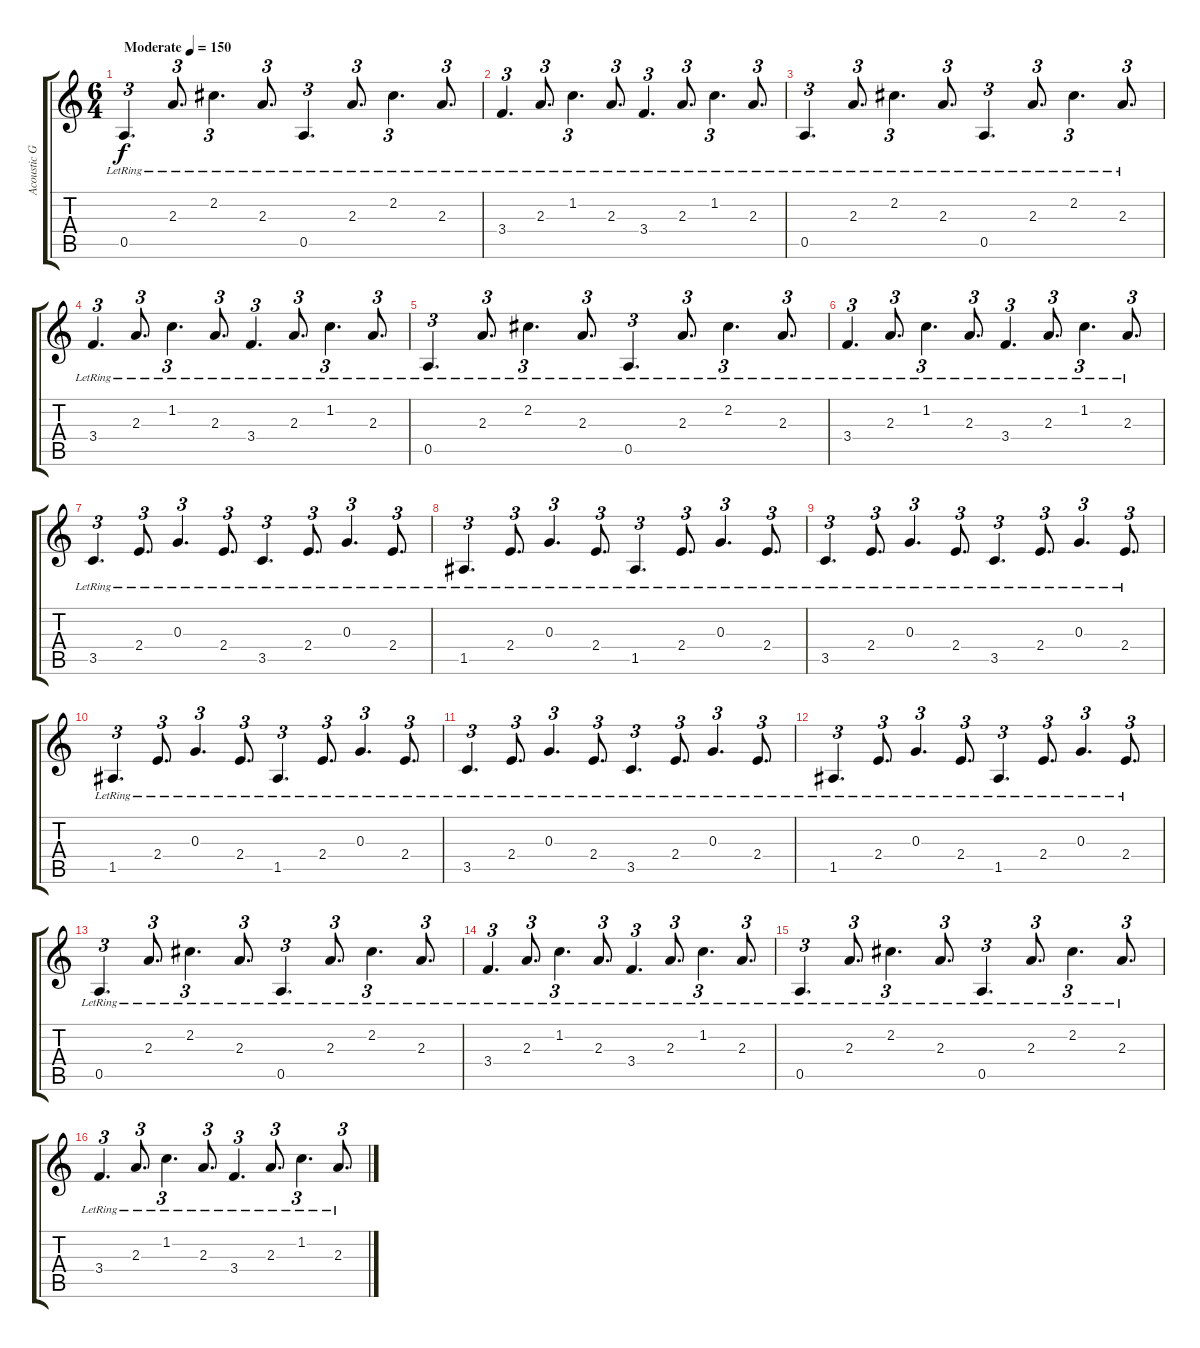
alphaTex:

\track ("Acoustic Guitar" "Acoustic G") {instrument acousticguitarsteel}
\staff {score tabs}
\tuning (E4 B3 G3 D3 A2 D2) {hide}
\ts (6 4)
\tempo (150 "Moderate")
\clef g2
\ks c
0.5{lr}.4{d tu (3 2) dy f instrument acousticguitarsteel} 2.3{lr}.8{d tu (3 2)} 2.2{lr}.4{d tu (3 2)} 2.3{lr}.8{d tu (3 2)} 0.5{lr}.4{d tu (3 2)} 2.3{lr}.8{d tu (3 2)} 2.2{lr}.4{d tu (3 2)} 2.3{lr}.8{d tu (3 2)} |
3.4{lr}.4{d tu (3 2)} 2.3{lr}.8{d tu (3 2)} 1.2{lr}.4{d tu (3 2)} 2.3{lr}.8{d tu (3 2)} 3.4{lr}.4{d tu (3 2)} 2.3{lr}.8{d tu (3 2)} 1.2{lr}.4{d tu (3 2)} 2.3{lr}.8{d tu (3 2)} |
0.5{lr}.4{d tu (3 2)} 2.3{lr}.8{d tu (3 2)} 2.2{lr}.4{d tu (3 2)} 2.3{lr}.8{d tu (3 2)} 0.5{lr}.4{d tu (3 2)} 2.3{lr}.8{d tu (3 2)} 2.2{lr}.4{d tu (3 2)} 2.3{lr}.8{d tu (3 2)} |
3.4{lr}.4{d tu (3 2)} 2.3{lr}.8{d tu (3 2)} 1.2{lr}.4{d tu (3 2)} 2.3{lr}.8{d tu (3 2)} 3.4{lr}.4{d tu (3 2)} 2.3{lr}.8{d tu (3 2)} 1.2{lr}.4{d tu (3 2)} 2.3{lr}.8{d tu (3 2)} |
0.5{lr}.4{d tu (3 2)} 2.3{lr}.8{d tu (3 2)} 2.2{lr}.4{d tu (3 2)} 2.3{lr}.8{d tu (3 2)} 0.5{lr}.4{d tu (3 2)} 2.3{lr}.8{d tu (3 2)} 2.2{lr}.4{d tu (3 2)} 2.3{lr}.8{d tu (3 2)} |
3.4{lr}.4{d tu (3 2)} 2.3{lr}.8{d tu (3 2)} 1.2{lr}.4{d tu (3 2)} 2.3{lr}.8{d tu (3 2)} 3.4{lr}.4{d tu (3 2)} 2.3{lr}.8{d tu (3 2)} 1.2{lr}.4{d tu (3 2)} 2.3{lr}.8{d tu (3 2)} |
3.5{lr}.4{d tu (3 2)} 2.4{lr}.8{d tu (3 2)} 0.3{lr}.4{d tu (3 2)} 2.4{lr}.8{d tu (3 2)} 3.5{lr}.4{d tu (3 2)} 2.4{lr}.8{d tu (3 2)} 0.3{lr}.4{d tu (3 2)} 2.4{lr}.8{d tu (3 2)} |
1.5{lr}.4{d tu (3 2)} 2.4{lr}.8{d tu (3 2)} 0.3{lr}.4{d tu (3 2)} 2.4{lr}.8{d tu (3 2)} 1.5{lr}.4{d tu (3 2)} 2.4{lr}.8{d tu (3 2)} 0.3{lr}.4{d tu (3 2)} 2.4{lr}.8{d tu (3 2)} |
3.5{lr}.4{d tu (3 2)} 2.4{lr}.8{d tu (3 2)} 0.3{lr}.4{d tu (3 2)} 2.4{lr}.8{d tu (3 2)} 3.5{lr}.4{d tu (3 2)} 2.4{lr}.8{d tu (3 2)} 0.3{lr}.4{d tu (3 2)} 2.4{lr}.8{d tu (3 2)} |
1.5{lr}.4{d tu (3 2)} 2.4{lr}.8{d tu (3 2)} 0.3{lr}.4{d tu (3 2)} 2.4{lr}.8{d tu (3 2)} 1.5{lr}.4{d tu (3 2)} 2.4{lr}.8{d tu (3 2)} 0.3{lr}.4{d tu (3 2)} 2.4{lr}.8{d tu (3 2)} |
3.5{lr}.4{d tu (3 2)} 2.4{lr}.8{d tu (3 2)} 0.3{lr}.4{d tu (3 2)} 2.4{lr}.8{d tu (3 2)} 3.5{lr}.4{d tu (3 2)} 2.4{lr}.8{d tu (3 2)} 0.3{lr}.4{d tu (3 2)} 2.4{lr}.8{d tu (3 2)} |
1.5{lr}.4{d tu (3 2)} 2.4{lr}.8{d tu (3 2)} 0.3{lr}.4{d tu (3 2)} 2.4{lr}.8{d tu (3 2)} 1.5{lr}.4{d tu (3 2)} 2.4{lr}.8{d tu (3 2)} 0.3{lr}.4{d tu (3 2)} 2.4{lr}.8{d tu (3 2)} |
0.5{lr}.4{d tu (3 2)} 2.3{lr}.8{d tu (3 2)} 2.2{lr}.4{d tu (3 2)} 2.3{lr}.8{d tu (3 2)} 0.5{lr}.4{d tu (3 2)} 2.3{lr}.8{d tu (3 2)} 2.2{lr}.4{d tu (3 2)} 2.3{lr}.8{d tu (3 2)} |
3.4{lr}.4{d tu (3 2)} 2.3{lr}.8{d tu (3 2)} 1.2{lr}.4{d tu (3 2)} 2.3{lr}.8{d tu (3 2)} 3.4{lr}.4{d tu (3 2)} 2.3{lr}.8{d tu (3 2)} 1.2{lr}.4{d tu (3 2)} 2.3{lr}.8{d tu (3 2)} |
0.5{lr}.4{d tu (3 2)} 2.3{lr}.8{d tu (3 2)} 2.2{lr}.4{d tu (3 2)} 2.3{lr}.8{d tu (3 2)} 0.5{lr}.4{d tu (3 2)} 2.3{lr}.8{d tu (3 2)} 2.2{lr}.4{d tu (3 2)} 2.3{lr}.8{d tu (3 2)} |
3.4{lr}.4{d tu (3 2)} 2.3{lr}.8{d tu (3 2)} 1.2{lr}.4{d tu (3 2)} 2.3{lr}.8{d tu (3 2)} 3.4{lr}.4{d tu (3 2)} 2.3{lr}.8{d tu (3 2)} 1.2{lr}.4{d tu (3 2)} 2.3{lr}.8{d tu (3 2)}
